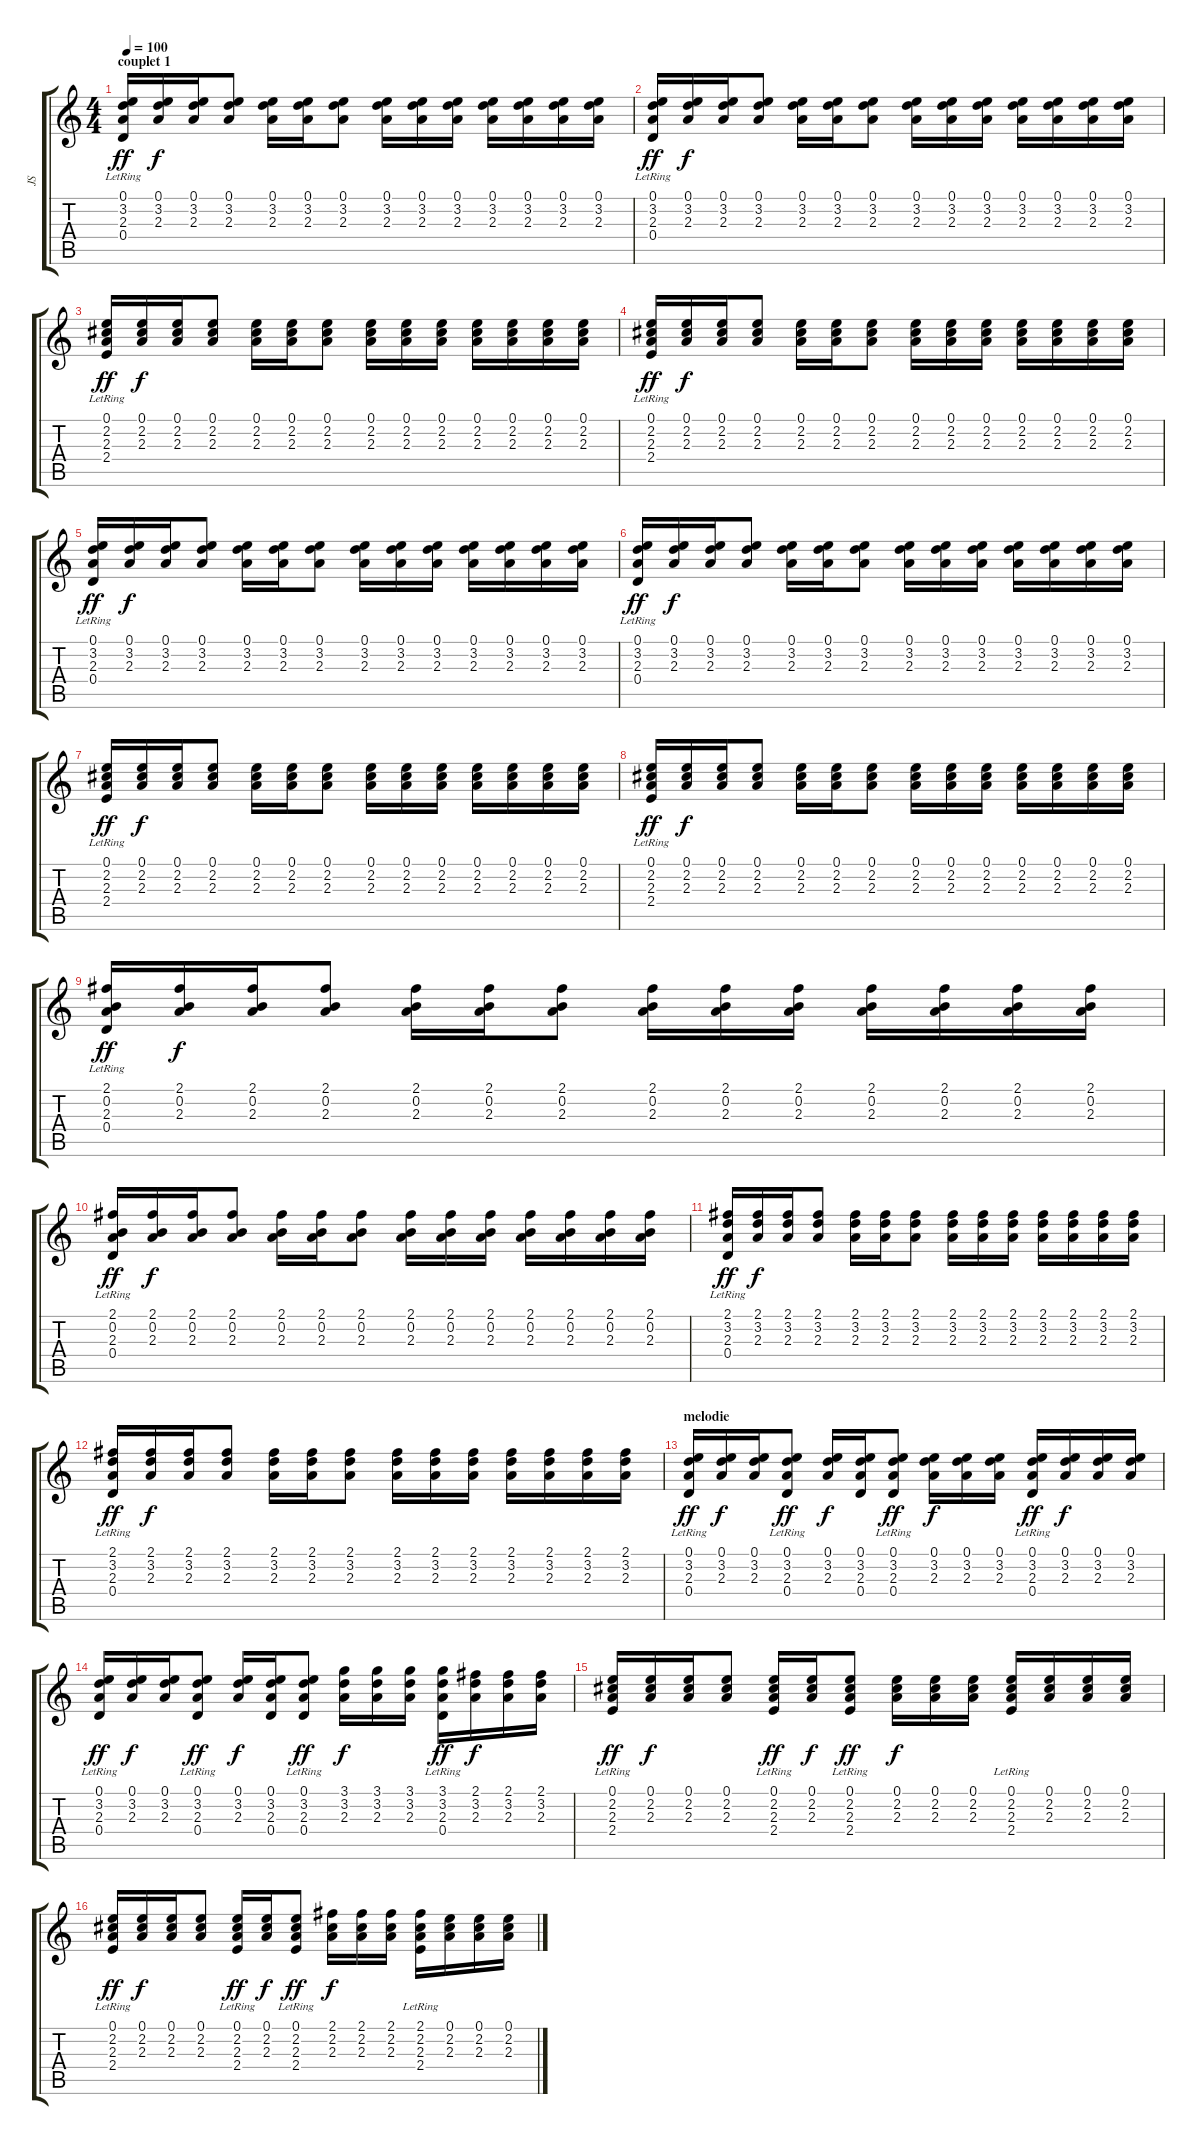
\track ("JS" "JS") {instrument acousticguitarsteel}
\staff {score tabs}
\tuning (E4 B3 G3 D3 A2 E2) {hide}
\ts (4 4)
\section ("" "couplet 1")
\tempo 100
\clef g2
\ks c
(0.1 3.2 2.3 0.4{lr}).16{dy ff instrument acousticguitarsteel} (0.1 3.2 2.3).16{dy f} (0.1 3.2 2.3).16 (0.1 3.2 2.3).8 (0.1 3.2 2.3).16 (0.1 3.2 2.3).16 (0.1 3.2 2.3).8 (0.1 3.2 2.3).16 (0.1 3.2 2.3).16 (0.1 3.2 2.3).16 (0.1 3.2 2.3).16 (0.1 3.2 2.3).16 (0.1 3.2 2.3).16 (0.1 3.2 2.3).16 |
(0.1 3.2 2.3 0.4{lr}).16{dy ff} (0.1 3.2 2.3).16{dy f} (0.1 3.2 2.3).16 (0.1 3.2 2.3).8 (0.1 3.2 2.3).16 (0.1 3.2 2.3).16 (0.1 3.2 2.3).8 (0.1 3.2 2.3).16 (0.1 3.2 2.3).16 (0.1 3.2 2.3).16 (0.1 3.2 2.3).16 (0.1 3.2 2.3).16 (0.1 3.2 2.3).16 (0.1 3.2 2.3).16 |
(0.1 2.2 2.3 2.4{lr}).16{dy ff} (0.1 2.2 2.3).16{dy f} (0.1 2.2 2.3).16 (0.1 2.2 2.3).8 (0.1 2.2 2.3).16 (0.1 2.2 2.3).16 (0.1 2.2 2.3).8 (0.1 2.2 2.3).16 (0.1 2.2 2.3).16 (0.1 2.2 2.3).16 (0.1 2.2 2.3).16 (0.1 2.2 2.3).16 (0.1 2.2 2.3).16 (0.1 2.2 2.3).16 |
(0.1 2.2 2.3 2.4{lr}).16{dy ff} (0.1 2.2 2.3).16{dy f} (0.1 2.2 2.3).16 (0.1 2.2 2.3).8 (0.1 2.2 2.3).16 (0.1 2.2 2.3).16 (0.1 2.2 2.3).8 (0.1 2.2 2.3).16 (0.1 2.2 2.3).16 (0.1 2.2 2.3).16 (0.1 2.2 2.3).16 (0.1 2.2 2.3).16 (0.1 2.2 2.3).16 (0.1 2.2 2.3).16 |
(0.1 3.2 2.3 0.4{lr}).16{dy ff} (0.1 3.2 2.3).16{dy f} (0.1 3.2 2.3).16 (0.1 3.2 2.3).8 (0.1 3.2 2.3).16 (0.1 3.2 2.3).16 (0.1 3.2 2.3).8 (0.1 3.2 2.3).16 (0.1 3.2 2.3).16 (0.1 3.2 2.3).16 (0.1 3.2 2.3).16 (0.1 3.2 2.3).16 (0.1 3.2 2.3).16 (0.1 3.2 2.3).16 |
(0.1 3.2 2.3 0.4{lr}).16{dy ff} (0.1 3.2 2.3).16{dy f} (0.1 3.2 2.3).16 (0.1 3.2 2.3).8 (0.1 3.2 2.3).16 (0.1 3.2 2.3).16 (0.1 3.2 2.3).8 (0.1 3.2 2.3).16 (0.1 3.2 2.3).16 (0.1 3.2 2.3).16 (0.1 3.2 2.3).16 (0.1 3.2 2.3).16 (0.1 3.2 2.3).16 (0.1 3.2 2.3).16 |
(0.1 2.2 2.3 2.4{lr}).16{dy ff} (0.1 2.2 2.3).16{dy f} (0.1 2.2 2.3).16 (0.1 2.2 2.3).8 (0.1 2.2 2.3).16 (0.1 2.2 2.3).16 (0.1 2.2 2.3).8 (0.1 2.2 2.3).16 (0.1 2.2 2.3).16 (0.1 2.2 2.3).16 (0.1 2.2 2.3).16 (0.1 2.2 2.3).16 (0.1 2.2 2.3).16 (0.1 2.2 2.3).16 |
(0.1 2.2 2.3 2.4{lr}).16{dy ff} (0.1 2.2 2.3).16{dy f} (0.1 2.2 2.3).16 (0.1 2.2 2.3).8 (0.1 2.2 2.3).16 (0.1 2.2 2.3).16 (0.1 2.2 2.3).8 (0.1 2.2 2.3).16 (0.1 2.2 2.3).16 (0.1 2.2 2.3).16 (0.1 2.2 2.3).16 (0.1 2.2 2.3).16 (0.1 2.2 2.3).16 (0.1 2.2 2.3).16 |
(2.1 0.2 2.3 0.4{lr}).16{dy ff} (2.1 0.2 2.3).16{dy f} (2.1 0.2 2.3).16 (2.1 0.2 2.3).8 (2.1 0.2 2.3).16 (2.1 0.2 2.3).16 (2.1 0.2 2.3).8 (2.1 0.2 2.3).16 (2.1 0.2 2.3).16 (2.1 0.2 2.3).16 (2.1 0.2 2.3).16 (2.1 0.2 2.3).16 (2.1 0.2 2.3).16 (2.1 0.2 2.3).16 |
(2.1 0.2 2.3 0.4{lr}).16{dy ff} (2.1 0.2 2.3).16{dy f} (2.1 0.2 2.3).16 (2.1 0.2 2.3).8 (2.1 0.2 2.3).16 (2.1 0.2 2.3).16 (2.1 0.2 2.3).8 (2.1 0.2 2.3).16 (2.1 0.2 2.3).16 (2.1 0.2 2.3).16 (2.1 0.2 2.3).16 (2.1 0.2 2.3).16 (2.1 0.2 2.3).16 (2.1 0.2 2.3).16 |
(2.1 3.2 2.3 0.4{lr}).16{dy ff} (2.1 3.2 2.3).16{dy f} (2.1 3.2 2.3).16 (2.1 3.2 2.3).8 (2.1 3.2 2.3).16 (2.1 3.2 2.3).16 (2.1 3.2 2.3).8 (2.1 3.2 2.3).16 (2.1 3.2 2.3).16 (2.1 3.2 2.3).16 (2.1 3.2 2.3).16 (2.1 3.2 2.3).16 (2.1 3.2 2.3).16 (2.1 3.2 2.3).16 |
(2.1 3.2 2.3 0.4{lr}).16{dy ff} (2.1 3.2 2.3).16{dy f} (2.1 3.2 2.3).16 (2.1 3.2 2.3).8 (2.1 3.2 2.3).16 (2.1 3.2 2.3).16 (2.1 3.2 2.3).8 (2.1 3.2 2.3).16 (2.1 3.2 2.3).16 (2.1 3.2 2.3).16 (2.1 3.2 2.3).16 (2.1 3.2 2.3).16 (2.1 3.2 2.3).16 (2.1 3.2 2.3).16 |
\section ("" "melodie")
(0.1 3.2 2.3 0.4{lr}).16{dy ff} (0.1 3.2 2.3).16{dy f} (0.1 3.2 2.3).16 (0.1 3.2 2.3 0.4{lr}).8{dy ff} (0.1 3.2 2.3).16{dy f} (0.1 3.2 2.3 0.4).16 (0.1 3.2 2.3 0.4{lr}).8{dy ff} (0.1 3.2 2.3).16{dy f} (0.1 3.2 2.3).16 (0.1 3.2 2.3).16 (0.1 3.2 2.3 0.4{lr}).16{dy ff} (0.1 3.2 2.3).16{dy f} (0.1 3.2 2.3).16 (0.1 3.2 2.3).16 |
(0.1 3.2 2.3 0.4{lr}).16{dy ff} (0.1 3.2 2.3).16{dy f} (0.1 3.2 2.3).16 (0.1 3.2 2.3 0.4{lr}).8{dy ff} (0.1 3.2 2.3).16{dy f} (0.1 3.2 2.3 0.4).16 (0.1 3.2 2.3 0.4{lr}).8{dy ff} (3.1 3.2 2.3).16{dy f} (3.1 3.2 2.3).16 (3.1 3.2 2.3).16 (3.1 3.2 2.3 0.4{lr}).16{dy ff} (2.1 3.2 2.3).16{dy f} (2.1 3.2 2.3).16 (2.1 3.2 2.3).16 |
(0.1 2.2 2.3 2.4{lr}).16{dy ff} (0.1 2.2 2.3).16{dy f} (0.1 2.2 2.3).16 (0.1 2.2 2.3).8 (0.1 2.2 2.3 2.4{lr}).16{dy ff} (0.1 2.2 2.3).16{dy f} (0.1 2.2 2.3 2.4{lr}).8{dy ff} (0.1 2.2 2.3).16{dy f} (0.1 2.2 2.3).16 (0.1 2.2 2.3).16 (0.1 2.2 2.3 2.4{lr}).16 (0.1 2.2 2.3).16 (0.1 2.2 2.3).16 (0.1 2.2 2.3).16 |
(0.1 2.2 2.3 2.4{lr}).16{dy ff} (0.1 2.2 2.3).16{dy f} (0.1 2.2 2.3).16 (0.1 2.2 2.3).8 (0.1 2.2 2.3 2.4{lr}).16{dy ff} (0.1 2.2 2.3).16{dy f} (0.1 2.2 2.3 2.4{lr}).8{dy ff} (2.1 2.2 2.3).16{dy f} (2.1 2.2 2.3).16 (2.1 2.2 2.3).16 (2.1 2.2 2.3 2.4{lr}).16 (0.1 2.2 2.3).16 (0.1 2.2 2.3).16 (0.1 2.2 2.3).16
